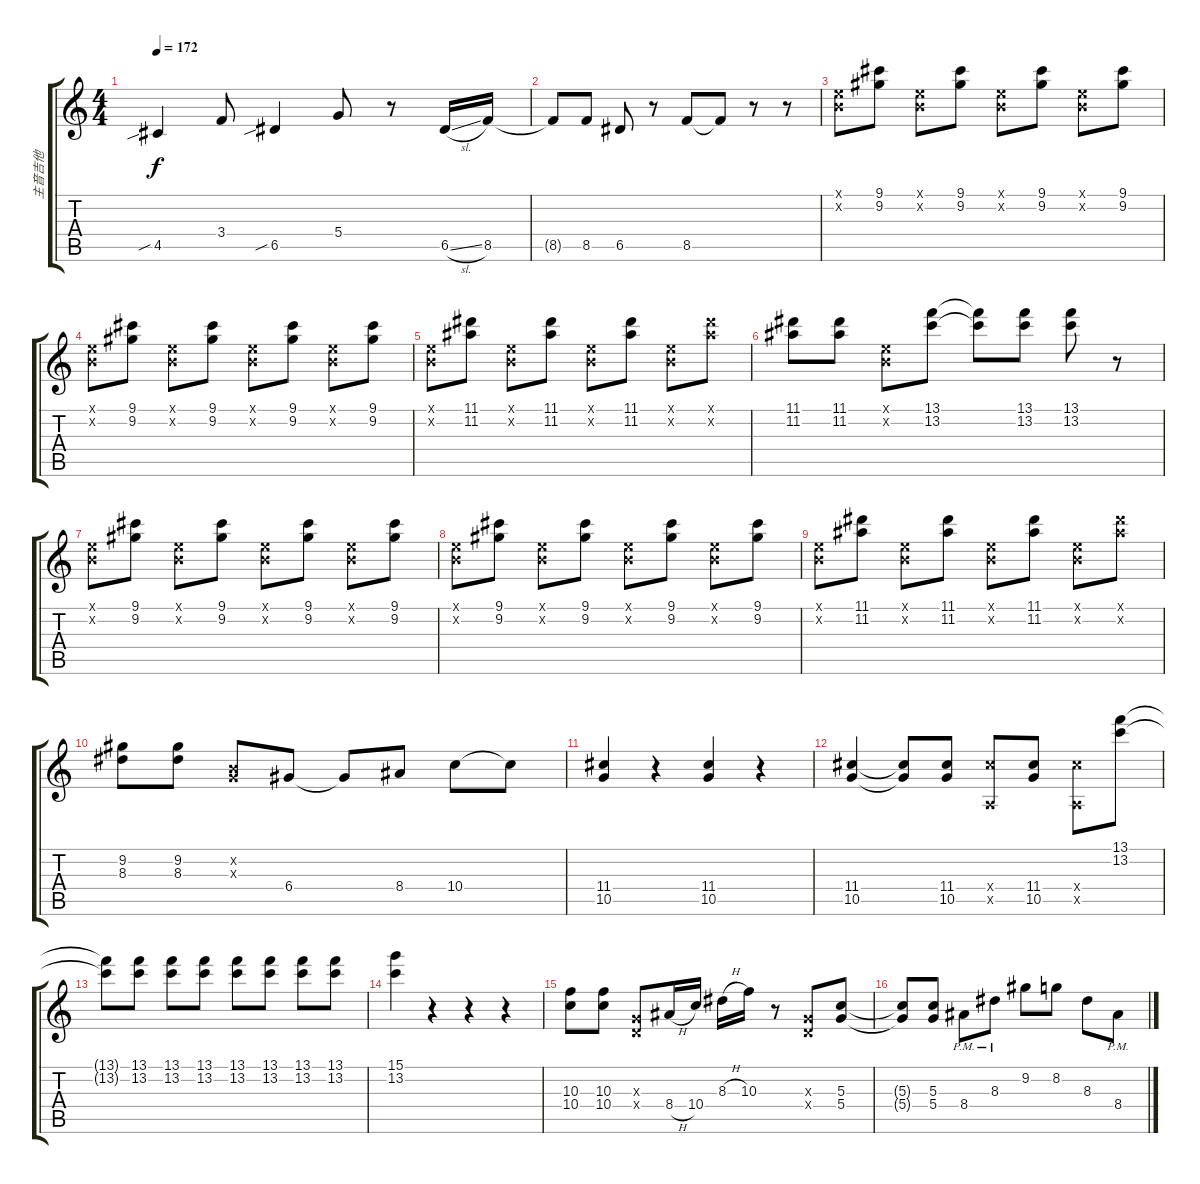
\track ("主音吉他" "主音吉他") {instrument distortionguitar}
\staff {score tabs}
\tuning (E4 B3 G3 D3 A2 E2) {hide}
\ts (4 4)
\tempo 172
\clef g2
\ks c
4.5{sib}.4{dy f} 3.4.8 6.5{sib}.4 5.4.8 r.8 6.5{sl}.16 8.5.16 |
8.5{t}.8 8.5.8 6.5.8 r.8 8.5.8 8.5{t}.8 r.8 r.8 |
(0.1{x} 0.2{x}).8 (9.1 9.2).8 (0.1{x} 0.2{x}).8 (9.1 9.2).8 (0.1{x} 0.2{x}).8 (9.1 9.2).8 (0.1{x} 0.2{x}).8 (9.1 9.2).8 |
(0.1{x} 0.2{x}).8 (9.1 9.2).8 (0.1{x} 0.2{x}).8 (9.1 9.2).8 (0.1{x} 0.2{x}).8 (9.1 9.2).8 (0.1{x} 0.2{x}).8 (9.1 9.2).8 |
(0.1{x} 0.2{x}).8 (11.1 11.2).8 (0.1{x} 0.2{x}).8 (11.1 11.2).8 (0.1{x} 0.2{x}).8 (11.1 11.2).8 (0.1{x} 0.2{x}).8 (11.1{x} 11.2{x}).8 |
(11.1 11.2).8 (11.1 11.2).8 (0.1{x} 0.2{x}).8 (13.1 13.2).8 (13.1{t} 13.2{t}).8 (13.1 13.2).8 (13.1 13.2).8 r.8 |
(0.1{x} 0.2{x}).8 (9.1 9.2).8 (0.1{x} 0.2{x}).8 (9.1 9.2).8 (0.1{x} 0.2{x}).8 (9.1 9.2).8 (0.1{x} 0.2{x}).8 (9.1 9.2).8 |
(0.1{x} 0.2{x}).8 (9.1 9.2).8 (0.1{x} 0.2{x}).8 (9.1 9.2).8 (0.1{x} 0.2{x}).8 (9.1 9.2).8 (0.1{x} 0.2{x}).8 (9.1 9.2).8 |
(0.1{x} 0.2{x}).8 (11.1 11.2).8 (0.1{x} 0.2{x}).8 (11.1 11.2).8 (0.1{x} 0.2{x}).8 (11.1 11.2).8 (0.1{x} 0.2{x}).8 (11.1{x} 11.2{x}).8 |
(9.2 8.3).8 (9.2 8.3).8 (0.2{x} 0.3{x}).8 6.4.8 6.4{t}.8 8.4.8 10.4.8 10.4{t}.8 |
(11.4 10.5).4 r.4 (11.4 10.5).4 r.4 |
(11.4 10.5).4 (11.4{t} 10.5{t}).8 (11.4 10.5).8 (11.4{x} 0.5{x}).8 (11.4 10.5).8 (11.4{x} 0.5{x}).8 (13.1 13.2).8 |
(13.1{t} 13.2{t}).8 (13.1 13.2).8 (13.1 13.2).8 (13.1 13.2).8 (13.1 13.2).8 (13.1 13.2).8 (13.1 13.2).8 (13.1 13.2).8 |
(15.1 13.2).4 r.4 r.4 r.4 |
(10.3 10.4).8 (10.3 10.4).8 (0.3{x} 0.4{x}).8 8.4{h}.16 10.4.16 8.3{h}.16 10.3.16 r.8 (0.3{x} 0.4{x}).8 (5.3 5.4).8 |
(5.3{t} 5.4{t}).8 (5.3 5.4).8 8.4{pm}.8 8.3{pm}.8 9.2.8 8.2.8 8.3.8 8.4{pm}.8
